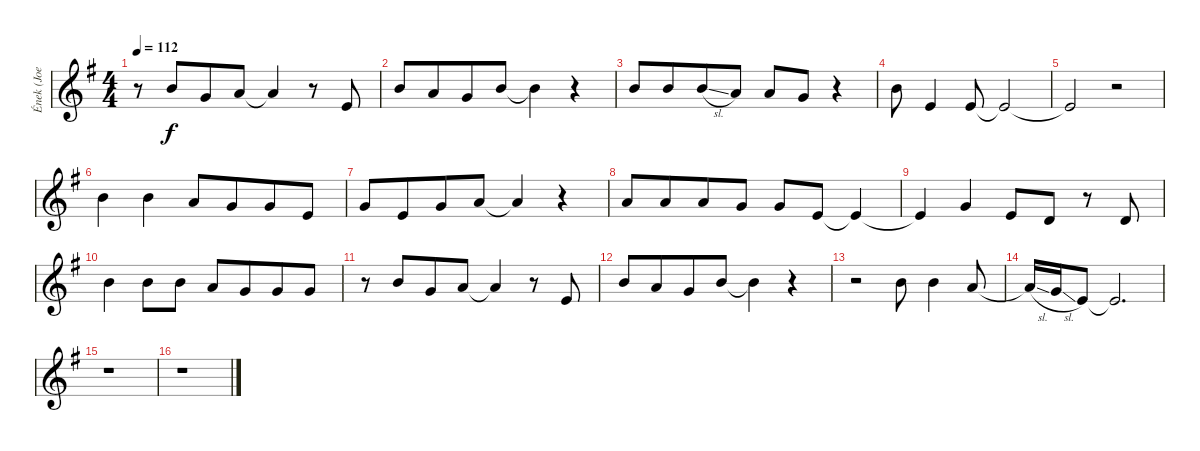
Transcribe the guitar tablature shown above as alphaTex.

\track ("Ének (Joe Lynn Turner)" "Ének (Joe ") {instrument lead2sawtooth}
\staff {score}
\tuning (E4 B3 G3 D3 A2 E2) {hide}
\ts (4 4)
\tempo 112
\clef g2
\ks g
r.8{dy f} 7.1.8{beam merge} 3.1.8 5.1.8 5.1{t}.4 r.8 0.1.8 |
7.1.8 5.1.8{beam merge} 3.1.8 7.1.8 7.1{t}.4 r.4 |
7.1.8 7.1.8{beam merge} 7.1{sl}.8 5.1.8 5.1.8 3.1.8 r.4 |
7.1.8 0.1.4 0.1.8 0.1{t}.2 |
0.1{t}.2 r.2 |
7.1.4 7.1.4 5.1.8 3.1.8{beam merge} 3.1.8 0.1.8 |
3.1.8 0.1.8{beam merge} 3.1.8 5.1.8 5.1{t}.4 r.4 |
5.1.8 5.1.8{beam merge} 5.1.8 3.1.8 3.1.8 0.1.8{beam merge} 0.1{t}.4 |
0.1{t}.4 3.1.4 5.2.8 3.2.8 r.8 3.2.8 |
7.1.4 7.1.8 7.1.8 5.1.8 3.1.8{beam merge} 3.1.8 3.1.8 |
r.8 7.1.8{beam merge} 3.1.8 5.1.8 5.1{t}.4 r.8 0.1.8 |
7.1.8 5.1.8{beam merge} 3.1.8 7.1.8 7.1{t}.4 r.4 |
r.2 7.1.8 7.1.4 5.1.8 |
5.1{sl t}.16 3.1{sl}.16 0.1.8 0.1{t}.2{d} |
r.1 |
r.1
